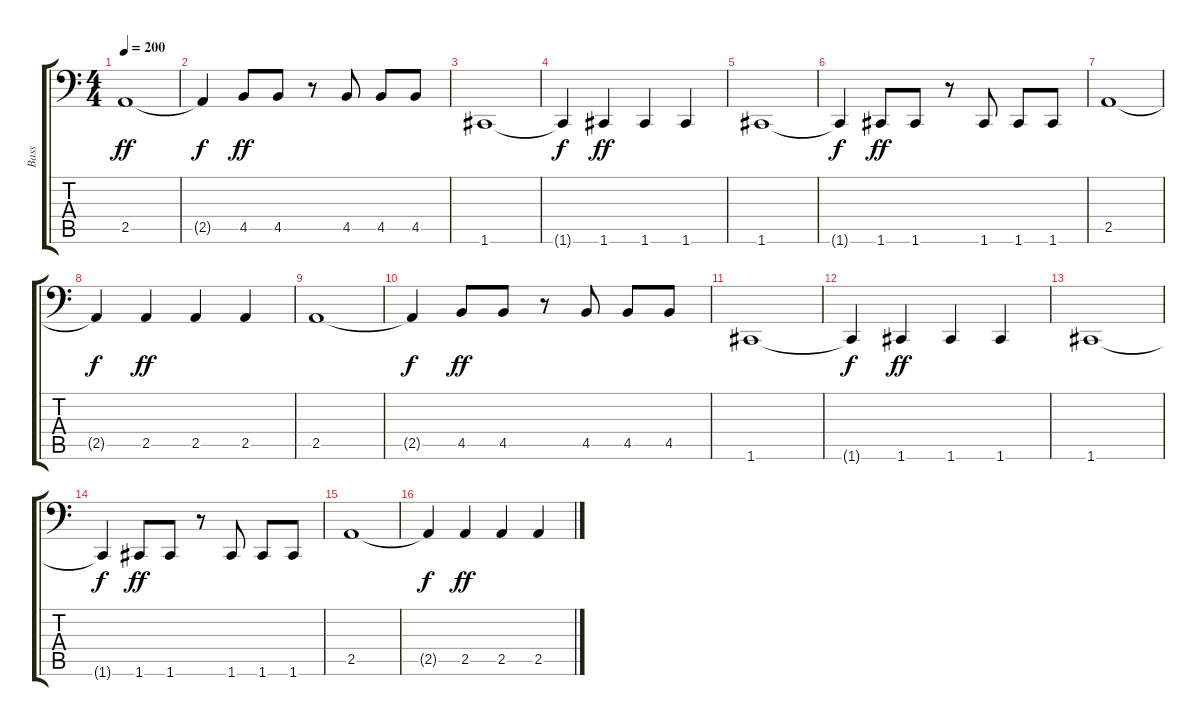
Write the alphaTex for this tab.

\track ("Bass" "Bass") {instrument electricbasspick}
\staff {score tabs}
\tuning (D3 A2 F2 C2 G1 C1) {hide}
\ts (4 4)
\tempo 200
\clef f4
\ks c
2.5.1{dy ff} |
2.5{t}.4{dy f} 4.5.8{dy ff} 4.5.8 r.8 4.5.8 4.5.8 4.5.8 |
1.6.1 |
1.6{t}.4{dy f} 1.6.4{dy ff} 1.6.4 1.6.4 |
1.6.1 |
1.6{t}.4{dy f} 1.6.8{dy ff} 1.6.8 r.8 1.6.8 1.6.8 1.6.8 |
2.5.1 |
2.5{t}.4{dy f} 2.5.4{dy ff} 2.5.4 2.5.4 |
2.5.1 |
2.5{t}.4{dy f} 4.5.8{dy ff} 4.5.8 r.8 4.5.8 4.5.8 4.5.8 |
1.6.1 |
1.6{t}.4{dy f} 1.6.4{dy ff} 1.6.4 1.6.4 |
1.6.1 |
1.6{t}.4{dy f} 1.6.8{dy ff} 1.6.8 r.8 1.6.8 1.6.8 1.6.8 |
2.5.1 |
2.5{t}.4{dy f} 2.5.4{dy ff} 2.5.4 2.5.4
